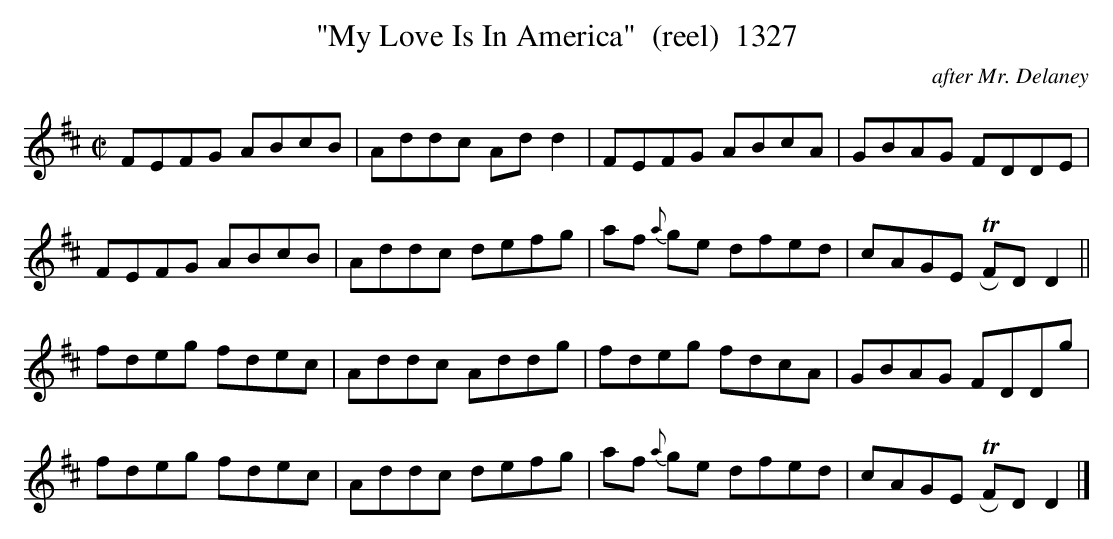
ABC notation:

X:1
T:"My Love Is In America"  (reel)  1327
C:after Mr. Delaney
BRENNAN July 2003 (HTTP://WWW.SOSYOURMOM.COM)
M:C|
L:1/8
K:D
FEFG ABcB|Addc Ad d2|FEFG ABcA|GBAG FDDE|
FEFG ABcB|Addc defg|af {a}ge dfed|cAGE TRFD D2||
fdeg fdec|Addc Addg|fdeg fdcA|GBAG FDDg|
fdeg fdec|Addc defg|af {a}ge dfed|cAGE TRFD D2|]
